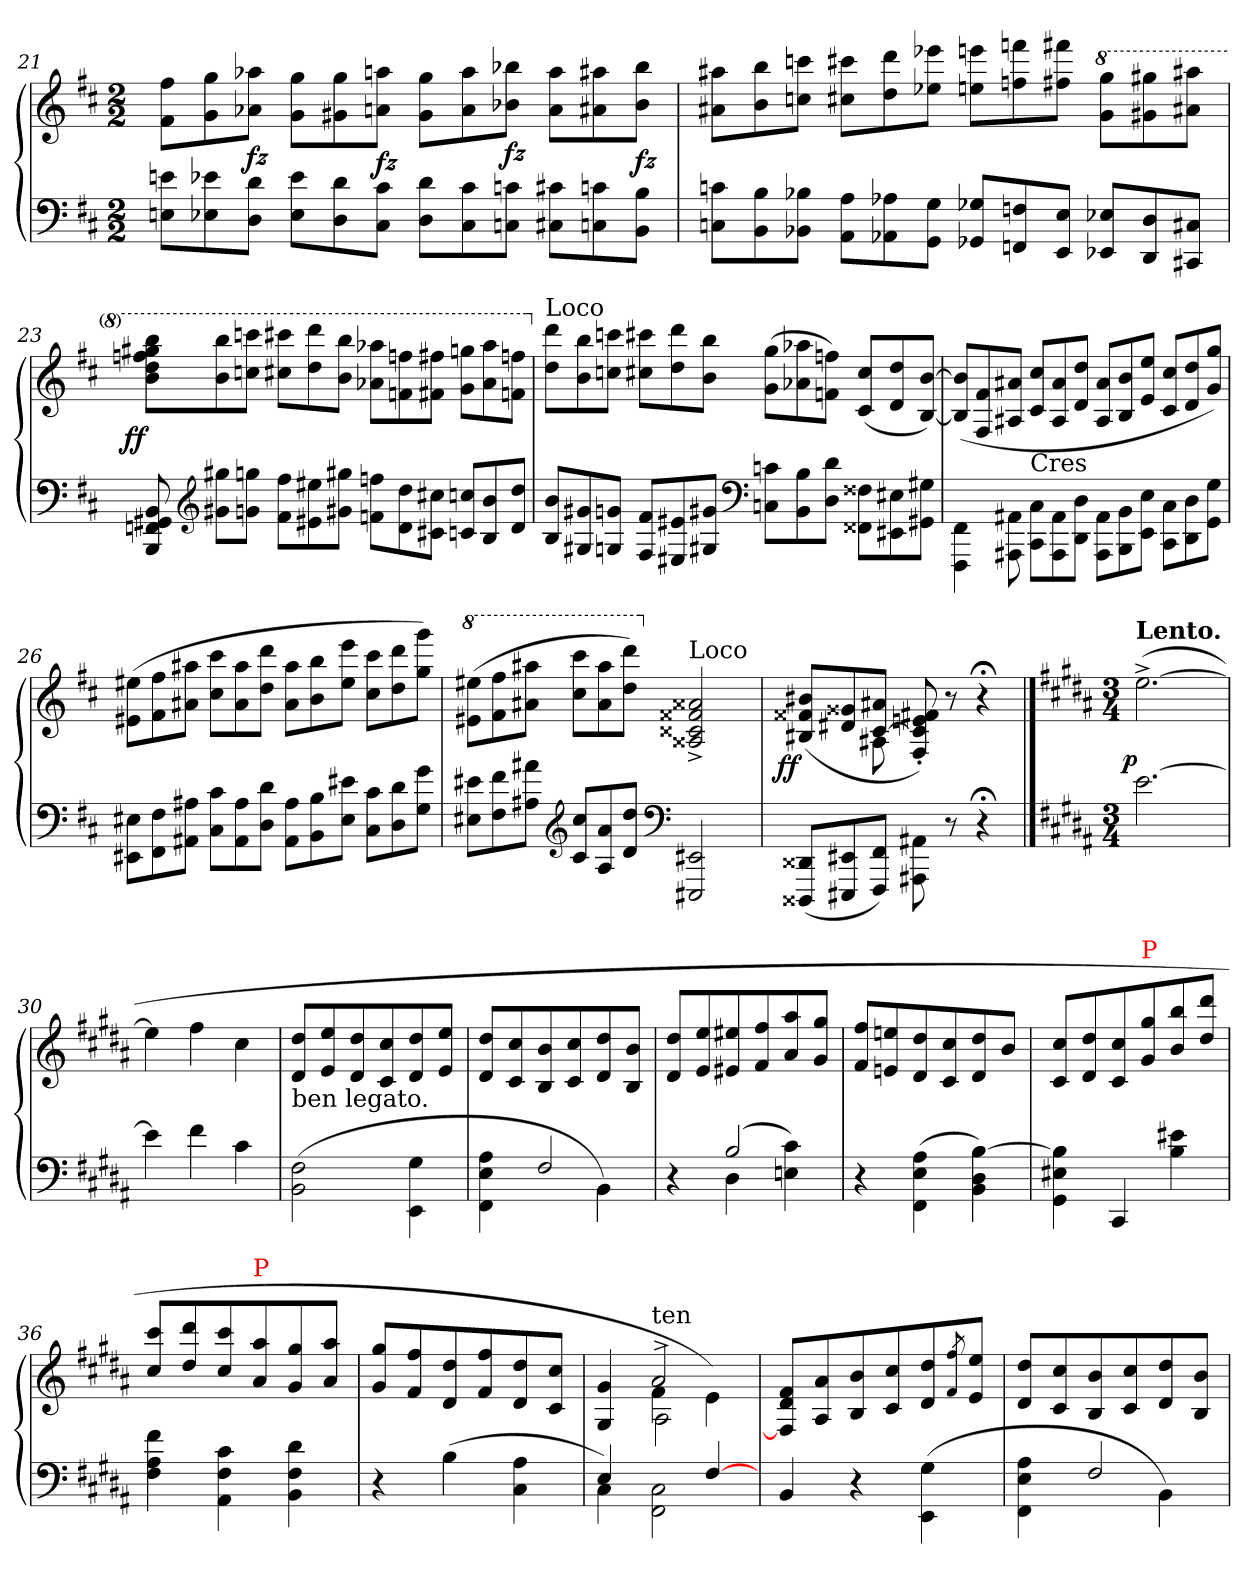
**kern	**kern	**dynam
*part1	*part1	*part1
*staff2	*staff1	*staff1/2
*clefF4	*clefG2	*
*k[f#c#]	*k[f#c#]	*
*b:	*b:	*
*M2/2	*M2/2	*
*Xtuplet	*Xtuplet	*
=21	=21	=21
12en 12EnL	12ff# 12f#L	.
12e-X 12E-X	12gg 12g	.
12d 12DJ	12aa-X 12a-XJ	fz
12e- 12E-L	12gg 12gL	.
12d 12D	12gg 12g#X	.
12c# 12C#J	12aan 12anJ	fz
12d 12DL	12gg 12g#L	.
12c# 12C#	12aa 12a	.
12cn 12CnJ	12bb-X 12b-XJ	fz
12c#X 12C#XL	12aa 12aL	.
12cn 12Cn	12aa#X 12a#X	.
12B 12BBJ	12bb- 12b-J	fz
=22	=22	=22
12cn 12CnL	12aa#X 12a#XL	.
12B 12BB	12bb 12b	.
12B-X 12BB-XJ	12cccn 12ccnJ	.
12A 12AAL	12ccc#X 12cc#XL	.
12A-X 12AA-X	12ddd 12dd	.
12G 12GGJ	12eee-X 12ee-XJ	.
12G-X 12GG-XL	12eeen 12eenL	.
12Fn 12FFn	12fff 12ff	.
12E 12EEJ	12fff#X 12ff#XJ	.
*	*8va	*
12E-X 12EE-XL	12ggg 12ggL	.
12D 12DD	12ggg#X 12gg#X	.
12C#X 12CC#XJ	12aaa#X 12aa#XJ	.
=23	=23	=23
!	!	!LO:DY:rj
12BB 12GG#X 12FFn 12BBB	12bbb 12ggg#X 12fffn 12ddd 12bbL	ff
*clefG2	*	*
12gg#X 12g#XL	12bbb 12bb	.
12ggn 12gnJ	12ccccn 12cccnJ	.
12ff# 12f#L	12cccc#X 12ccc#XL	.
12ee#X 12e#X	12dddd 12ddd	.
12gg#X 12g#XJ	12bbb 12bbJ	.
12ffn\ 12fn\L	12aaa-X 12aa-XL	.
12dd 12d	12fffn 12ffn	.
12cc#X 12c#XJ	12fff#X 12ff#XJ	.
12ccn 12cnL	12ggg 12ggL	.
12b 12B	12aaa- 12aa-	.
12dd 12dJ	12fffn 12ffnJ	.
=24	=24	=24
*	*X8va	*
!	!LO:TX:a:t=Loco	!
12b 12BL	12ddd 12ddL	.
12g#X 12G#X	12bb 12b	.
12gn 12GnJ	12cccn 12ccnJ	.
12f# 12F#L	12ccc#X 12cc#XL	.
12e#X 12E#X	12ddd 12dd	.
12g#X 12G#XJ	12bb 12bJ	.
*clefF4	*	*
12cn 12CnL	(12gg 12gL	.
12B 12BB	12aa-X 12a-X	.
12d 12DJ	12ffn 12fnJ)	.
12F##X\ 12FF##X\L	(>12cc# 12c#L	.
12E#X 12EE#X	12dd 12d	.
12G#X 12GG#XJ	[12b [12BJ)	.
=25	=25	=25
6FF#\ 6FFF#\	(>12b] 12B]L	.
.	12f#/ 12F#/	.
12AA#X\ 12AAA#X\	12a#X 12A#XJ	.
!	!LO:TX:c:t=Cres	!
12C#\ 12CC#\L	12cc# 12c#L	.
12AA#\ 12AAA#\	12a#/ 12A#/	.
12D 12DDJ	12dd 12dJ	.
12AA#\ 12AAA#\L	12a#/ 12A#/L	.
12BB\ 12BBB\	12b/ 12B/	.
12E 12EEJ	12ee 12eJ	.
12C#\ 12CC#\L	12cc# 12c#L	.
12D 12DD	12dd 12d	.
12G 12GGJ	12gg 12gJ)	.
=26	=26	=26
12E#X\ 12EE#X\L	(12ee#X 12e#XL	.
12F# 12FF#	12ff# 12f#	.
12A#X 12AA#XJ	12aa#X 12a#XJ	.
12c# 12C#L	12ccc# 12cc#L	.
12A# 12AA#	12aa# 12a#	.
12d 12DJ	12ddd 12ddJ	.
12A# 12AA#L	12aa# 12a#L	.
12B 12BB	12bb 12b	.
12e# 12E#J	12eee 12ee#J	.
12c# 12C#L	12ccc# 12cc#L	.
12d 12D	12ddd 12dd	.
12g 12GJ	12ggg 12ggJ)	.
=27	=27	=27
*	*8va	*
12e#X 12E#XL	(>12eee#X 12ee#XL	.
12f# 12F#	12fff# 12ff#	.
12a#X 12A#XJ	12aaa#X 12aa#XJ	.
*clefG2	*	*
12cc# 12c#L	12cccc# 12ccc#L	.
12a# 12A#	12aaa# 12aa#	.
12dd 12dJ	12dddd 12dddJ)	.
*clefF4	*	*
*	*X8va	*
!	!LO:TX:a:t=Loco	!
2EE#X 2EEE#X	2a##X^< 2f##X^< 2c##X^< 2A##X^<	.
=28	=28	=28
*	*^	*
!	!	!	!LO:DY:rj
(12DD##X/ 12DDD##X/L	(>12b#X 12f##X 12B#XL	6ryy	ff
12EE#X/ 12EEE#X/	12g##X 12d#X	.	.
12FF#/ 12FFF#/J)	12a#X [12c#J	12A#X	.
8AA#X\ 8AAA#X\	8f#'>/ 8en'>/ 8c#]'>/ 8F#'>/)	2ryy	.
8r	8r	.	.
4r;<	4r;<	.	.
*	*v	*v	*
==	==	==
*k[f#c#g#d#a#]	*k[f#c#g#d#a#]	*
*M3/4	*M3/4	*
!	!LO:TX:a:B:t=Lento.	!
!	!	!LO:DY:rj
[2.e	(>[2.ee^<	p
=30	=30	=30
4e]	4ee]	.
4f#	4ff#	.
4c#	4cc#	.
=31	=31	=31
!	!LO:TX:b:t=ben legato.	!
(>2F# 2BB	8dd# 8d#L	.
.	8ee 8e	.
.	8dd# 8d#	.
.	8cc# 8c#	.
4G#\ 4EE\	8dd# 8d#	.
.	8ee 8eJ	.
=32	=32	=32
*^	*	*
4ryy	4A#\ 4E\ 4FF#\	8dd# 8d#L	.
.	.	8cc# 8c#	.
2F#/	4ryy	8b 8B	.
.	.	8cc# 8c#	.
.	4BB)	8dd# 8d#	.
.	.	8b 8BJ	.
=33	=33	=33	=33
4ryy	4r	8dd#/ 8d#/L	.
.	.	8ee/ 8e/	.
(>2B	4D#	8ee#X/ 8e#X/	.
.	.	8ff#/ 8f#/	.
.	4c# 4En)	8aa#/ 8a#/	.
.	.	8gg#/ 8g#/J	.
*v	*v	*	*
=34	=34	=34
4r	8ff# 8f#L	.
.	8een 8en	.
(>4A#\ 4E\ 4FF#\	8dd# 8d#	.
.	8cc# 8c#	.
[4B 4D# 4BB)	8dd# 8d#	.
.	8bJ	.
=35	=35	=35
4B] 4E#X 4GG#	8cc#/ 8c#/L	.
.	8dd#/ 8d#/	.
4CC#	8cc#/ 8c#/	.
!	!LO:TX:a:color=red:t=P	!
.	8gg#/ 8g#/	.
4e#X 4B	8bb/ 8b/	.
.	8ddd#/ 8dd#/J	.
=36	=36	=36
4f#\ 4A#\ 4F#\	8ccc#/ 8cc#/L	.
.	8ddd#/ 8dd#/	.
4c# 4F# 4AA#	8ccc#/ 8cc#/	.
!	!LO:TX:a:color=red:t=P	!
.	8aa#/ 8a#/	.
4d# 4F# 4BB	8gg#/ 8g#/	.
.	8aa#/ 8a#/J	.
=37	=37	=37
4r	8gg# 8g#L	.
.	8ff# 8f#	.
(>4B	8dd# 8d#	.
.	8ff# 8f#	.
4A# 4C#	8dd# 8d#	.
.	8cc# 8c#J	.
=38	=38	=38
*^	*^	*
*	*	*	*^	*
4E)	4C#	4g# 4G#	4ryy	4ryy	.
!	!	!LO:TX:a:t=ten	!	!	!
4ryy	2C# 2FF#	2a#	4f#	2A#^<\	.
[4F#/	.	.	4e\)	.	.
*	*	*	*v	*v	*
=39	=39	=39	=39	=39
!	!	!LO:TX:a:t=sempre piano	!	!
*	*	*v	*v	*
4ryy	4BB	8f#/ 8d#/ 8F#]/L	.
.	.	8a# 8A#	.
4ryy	4r	8b 8B	.
.	.	8cc# 8c#	.
(>4G#\ 4EE\	4ryy	8dd# 8d#	.
.	.	8qff#/ 8qf#/	.
.	.	8ee 8eJ	.
=40	=40	=40	=40
4A#\ 4E\ 4FF#\	4ryy	8dd# 8d#L	.
.	.	8cc# 8c#	.
2F#	4ryy	8b 8B	.
.	.	8cc# 8c#	.
.	4BB)	8dd# 8d#	.
.	.	8b 8BJ	.
*v	*v	*	*
=	=	=
*-	*-	*-
